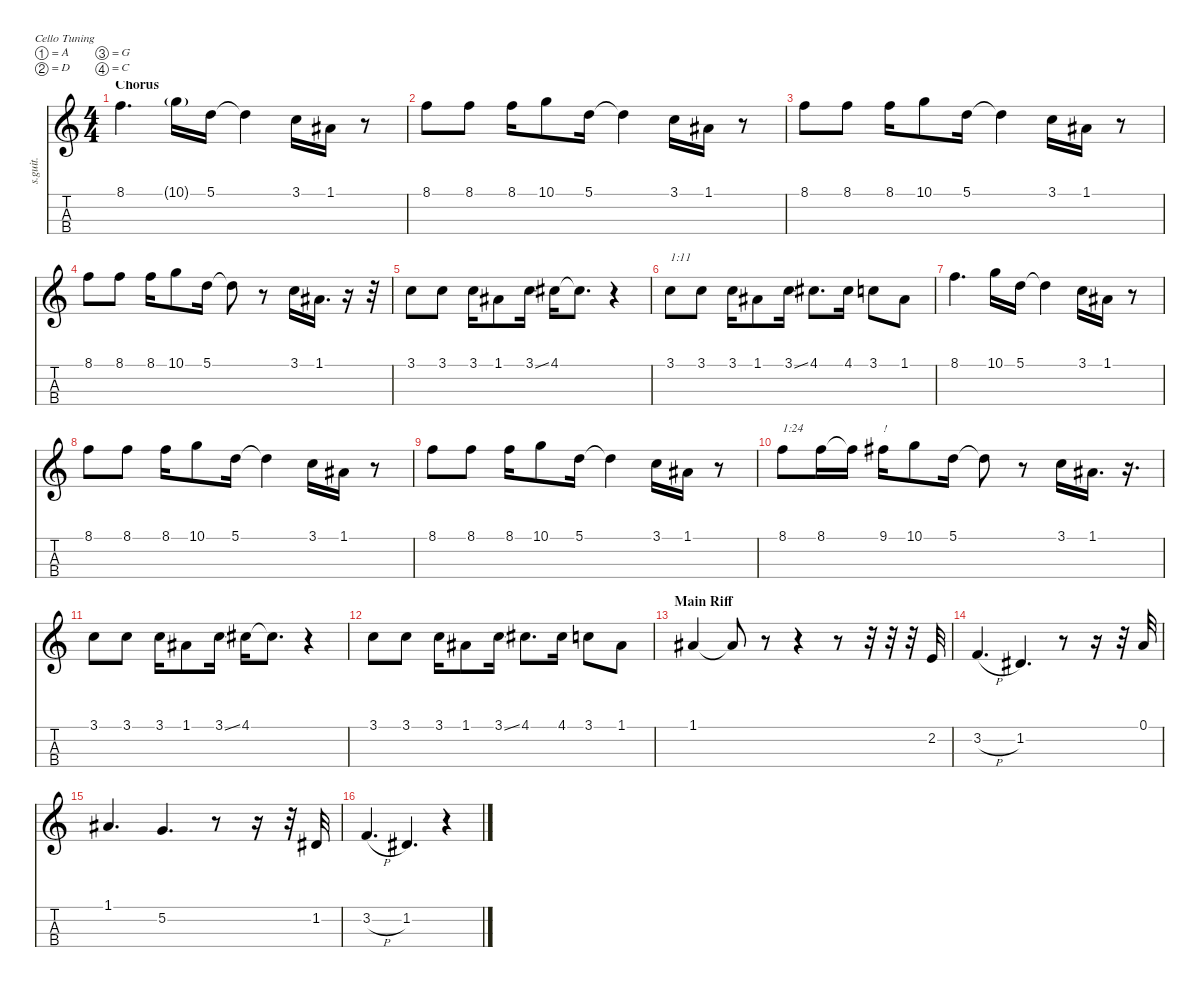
\defaultSystemsLayout 4
\hideDynamics
\bracketExtendMode nobrackets
\track ("Kurt Cobain | Vocals" "s.guit.") {instrument cello}
\staff {score tabs}
\tuning (A3 D3 G2 C2)
\displaytranspose 12
\ts (4 4)
\section ("" "Chorus")
\tempo (79 hide)
\clef g2
\ks c
8.1.4{d lyrics (0 "") lyrics (1 "") lyrics (2 "") lyrics (3 "") lyrics (4 "") dy f} 10.1{g}.16{lyrics (0 "") lyrics (1 "") lyrics (2 "") lyrics (3 "") lyrics (4 "") dy ff} 5.1.16{lyrics (0 "") lyrics (1 "") lyrics (2 "") lyrics (3 "") lyrics (4 "") dy f} 5.1{t}.4{lyrics (0 "") lyrics (1 "") lyrics (2 "") lyrics (3 "") lyrics (4 "")} 3.1.16{lyrics (0 "") lyrics (1 "") lyrics (2 "") lyrics (3 "") lyrics (4 "")} 1.1{acc #}.16{lyrics (0 "") lyrics (1 "") lyrics (2 "") lyrics (3 "") lyrics (4 "")} r.8 |
8.1.8{lyrics (0 "") lyrics (1 "") lyrics (2 "") lyrics (3 "") lyrics (4 "")} 8.1.8{lyrics (0 "") lyrics (1 "") lyrics (2 "") lyrics (3 "") lyrics (4 "")} 8.1.16{lyrics (0 "") lyrics (1 "") lyrics (2 "") lyrics (3 "") lyrics (4 "")} 10.1.8{lyrics (0 "") lyrics (1 "") lyrics (2 "") lyrics (3 "") lyrics (4 "")} 5.1.16{lyrics (0 "") lyrics (1 "") lyrics (2 "") lyrics (3 "") lyrics (4 "")} 5.1{t}.4{lyrics (0 "") lyrics (1 "") lyrics (2 "") lyrics (3 "") lyrics (4 "")} 3.1.16{lyrics (0 "") lyrics (1 "") lyrics (2 "") lyrics (3 "") lyrics (4 "")} 1.1{acc #}.16{lyrics (0 "") lyrics (1 "") lyrics (2 "") lyrics (3 "") lyrics (4 "")} r.8 |
8.1.8{lyrics (0 "") lyrics (1 "") lyrics (2 "") lyrics (3 "") lyrics (4 "")} 8.1.8{lyrics (0 "") lyrics (1 "") lyrics (2 "") lyrics (3 "") lyrics (4 "")} 8.1.16{lyrics (0 "") lyrics (1 "") lyrics (2 "") lyrics (3 "") lyrics (4 "")} 10.1.8{lyrics (0 "") lyrics (1 "") lyrics (2 "") lyrics (3 "") lyrics (4 "")} 5.1.16{lyrics (0 "") lyrics (1 "") lyrics (2 "") lyrics (3 "") lyrics (4 "")} 5.1{t}.4{lyrics (0 "") lyrics (1 "") lyrics (2 "") lyrics (3 "") lyrics (4 "")} 3.1.16{lyrics (0 "") lyrics (1 "") lyrics (2 "") lyrics (3 "") lyrics (4 "")} 1.1{acc #}.16{lyrics (0 "") lyrics (1 "") lyrics (2 "") lyrics (3 "") lyrics (4 "")} r.8 |
8.1.8{lyrics (0 "") lyrics (1 "") lyrics (2 "") lyrics (3 "") lyrics (4 "")} 8.1.8{lyrics (0 "") lyrics (1 "") lyrics (2 "") lyrics (3 "") lyrics (4 "")} 8.1.16{lyrics (0 "") lyrics (1 "") lyrics (2 "") lyrics (3 "") lyrics (4 "")} 10.1.8{lyrics (0 "") lyrics (1 "") lyrics (2 "") lyrics (3 "") lyrics (4 "")} 5.1.16{lyrics (0 "") lyrics (1 "") lyrics (2 "") lyrics (3 "") lyrics (4 "")} 5.1{t}.8{lyrics (0 "") lyrics (1 "") lyrics (2 "") lyrics (3 "") lyrics (4 "")} r.8 3.1.16{lyrics (0 "") lyrics (1 "") lyrics (2 "") lyrics (3 "") lyrics (4 "")} 1.1{acc #}.16{d lyrics (0 "") lyrics (1 "") lyrics (2 "") lyrics (3 "") lyrics (4 "")} r.16 r.32 |
3.1.8{lyrics (0 "") lyrics (1 "") lyrics (2 "") lyrics (3 "") lyrics (4 "")} 3.1.8{lyrics (0 "") lyrics (1 "") lyrics (2 "") lyrics (3 "") lyrics (4 "")} 3.1.16{lyrics (0 "") lyrics (1 "") lyrics (2 "") lyrics (3 "") lyrics (4 "")} 1.1{acc #}.8{lyrics (0 "") lyrics (1 "") lyrics (2 "") lyrics (3 "") lyrics (4 "")} 3.1{ss}.16{lyrics (0 "") lyrics (1 "") lyrics (2 "") lyrics (3 "") lyrics (4 "")} 4.1{acc #}.16{lyrics (0 "") lyrics (1 "") lyrics (2 "") lyrics (3 "") lyrics (4 "")} 4.1{t acc #}.8{d lyrics (0 "") lyrics (1 "") lyrics (2 "") lyrics (3 "") lyrics (4 "")} r.4 |
3.1.8{txt "1:11" lyrics (0 "") lyrics (1 "") lyrics (2 "") lyrics (3 "") lyrics (4 "")} 3.1.8{lyrics (0 "") lyrics (1 "") lyrics (2 "") lyrics (3 "") lyrics (4 "")} 3.1.16{lyrics (0 "") lyrics (1 "") lyrics (2 "") lyrics (3 "") lyrics (4 "")} 1.1{acc #}.8{lyrics (0 "") lyrics (1 "") lyrics (2 "") lyrics (3 "") lyrics (4 "")} 3.1{ss}.16{lyrics (0 "") lyrics (1 "") lyrics (2 "") lyrics (3 "") lyrics (4 "")} 4.1{acc #}.8{d lyrics (0 "") lyrics (1 "") lyrics (2 "") lyrics (3 "") lyrics (4 "")} 4.1{acc #}.16{lyrics (0 "") lyrics (1 "") lyrics (2 "") lyrics (3 "") lyrics (4 "")} 3.1.8{lyrics (0 "") lyrics (1 "") lyrics (2 "") lyrics (3 "") lyrics (4 "")} 1.1{acc #}.8{lyrics (0 "") lyrics (1 "") lyrics (2 "") lyrics (3 "") lyrics (4 "")} |
8.1.4{d lyrics (0 "") lyrics (1 "") lyrics (2 "") lyrics (3 "") lyrics (4 "")} 10.1.16{lyrics (0 "") lyrics (1 "") lyrics (2 "") lyrics (3 "") lyrics (4 "")} 5.1.16{lyrics (0 "") lyrics (1 "") lyrics (2 "") lyrics (3 "") lyrics (4 "")} 5.1{t}.4{lyrics (0 "") lyrics (1 "") lyrics (2 "") lyrics (3 "") lyrics (4 "")} 3.1.16{lyrics (0 "") lyrics (1 "") lyrics (2 "") lyrics (3 "") lyrics (4 "")} 1.1{acc #}.16{lyrics (0 "") lyrics (1 "") lyrics (2 "") lyrics (3 "") lyrics (4 "")} r.8 |
8.1.8{lyrics (0 "") lyrics (1 "") lyrics (2 "") lyrics (3 "") lyrics (4 "")} 8.1.8{lyrics (0 "") lyrics (1 "") lyrics (2 "") lyrics (3 "") lyrics (4 "")} 8.1.16{lyrics (0 "") lyrics (1 "") lyrics (2 "") lyrics (3 "") lyrics (4 "")} 10.1.8{lyrics (0 "") lyrics (1 "") lyrics (2 "") lyrics (3 "") lyrics (4 "")} 5.1.16{lyrics (0 "") lyrics (1 "") lyrics (2 "") lyrics (3 "") lyrics (4 "")} 5.1{t}.4{lyrics (0 "") lyrics (1 "") lyrics (2 "") lyrics (3 "") lyrics (4 "")} 3.1.16{lyrics (0 "") lyrics (1 "") lyrics (2 "") lyrics (3 "") lyrics (4 "")} 1.1{acc #}.16{lyrics (0 "") lyrics (1 "") lyrics (2 "") lyrics (3 "") lyrics (4 "")} r.8 |
8.1.8{lyrics (0 "") lyrics (1 "") lyrics (2 "") lyrics (3 "") lyrics (4 "")} 8.1.8{lyrics (0 "") lyrics (1 "") lyrics (2 "") lyrics (3 "") lyrics (4 "")} 8.1.16{lyrics (0 "") lyrics (1 "") lyrics (2 "") lyrics (3 "") lyrics (4 "")} 10.1.8{lyrics (0 "") lyrics (1 "") lyrics (2 "") lyrics (3 "") lyrics (4 "")} 5.1.16{lyrics (0 "") lyrics (1 "") lyrics (2 "") lyrics (3 "") lyrics (4 "")} 5.1{t}.4{lyrics (0 "") lyrics (1 "") lyrics (2 "") lyrics (3 "") lyrics (4 "")} 3.1.16{lyrics (0 "") lyrics (1 "") lyrics (2 "") lyrics (3 "") lyrics (4 "")} 1.1{acc #}.16{lyrics (0 "") lyrics (1 "") lyrics (2 "") lyrics (3 "") lyrics (4 "")} r.8 |
8.1.8{txt "1:24" lyrics (0 "") lyrics (1 "") lyrics (2 "") lyrics (3 "") lyrics (4 "")} 8.1.16{lyrics (0 "") lyrics (1 "") lyrics (2 "") lyrics (3 "") lyrics (4 "")} 8.1{t}.16{lyrics (0 "") lyrics (1 "") lyrics (2 "") lyrics (3 "") lyrics (4 "")} 9.1{acc #}.16{txt "!" lyrics (0 "") lyrics (1 "") lyrics (2 "") lyrics (3 "") lyrics (4 "")} 10.1.8{lyrics (0 "") lyrics (1 "") lyrics (2 "") lyrics (3 "") lyrics (4 "")} 5.1.16{lyrics (0 "") lyrics (1 "") lyrics (2 "") lyrics (3 "") lyrics (4 "")} 5.1{t}.8{lyrics (0 "") lyrics (1 "") lyrics (2 "") lyrics (3 "") lyrics (4 "")} r.8 3.1.16{lyrics (0 "") lyrics (1 "") lyrics (2 "") lyrics (3 "") lyrics (4 "")} 1.1{acc #}.16{d lyrics (0 "") lyrics (1 "") lyrics (2 "") lyrics (3 "") lyrics (4 "")} r.16{d} |
3.1.8{lyrics (0 "") lyrics (1 "") lyrics (2 "") lyrics (3 "") lyrics (4 "")} 3.1.8{lyrics (0 "") lyrics (1 "") lyrics (2 "") lyrics (3 "") lyrics (4 "")} 3.1.16{lyrics (0 "") lyrics (1 "") lyrics (2 "") lyrics (3 "") lyrics (4 "")} 1.1{acc #}.8{lyrics (0 "") lyrics (1 "") lyrics (2 "") lyrics (3 "") lyrics (4 "")} 3.1{ss}.16{lyrics (0 "") lyrics (1 "") lyrics (2 "") lyrics (3 "") lyrics (4 "")} 4.1{acc #}.16{lyrics (0 "") lyrics (1 "") lyrics (2 "") lyrics (3 "") lyrics (4 "")} 4.1{t acc #}.8{d lyrics (0 "") lyrics (1 "") lyrics (2 "") lyrics (3 "") lyrics (4 "")} r.4 |
3.1.8{lyrics (0 "") lyrics (1 "") lyrics (2 "") lyrics (3 "") lyrics (4 "")} 3.1.8{lyrics (0 "") lyrics (1 "") lyrics (2 "") lyrics (3 "") lyrics (4 "")} 3.1.16{lyrics (0 "") lyrics (1 "") lyrics (2 "") lyrics (3 "") lyrics (4 "")} 1.1{acc #}.8{lyrics (0 "") lyrics (1 "") lyrics (2 "") lyrics (3 "") lyrics (4 "")} 3.1{ss}.16{lyrics (0 "") lyrics (1 "") lyrics (2 "") lyrics (3 "") lyrics (4 "")} 4.1{acc #}.8{d lyrics (0 "") lyrics (1 "") lyrics (2 "") lyrics (3 "") lyrics (4 "")} 4.1{acc #}.16{lyrics (0 "") lyrics (1 "") lyrics (2 "") lyrics (3 "") lyrics (4 "")} 3.1.8{lyrics (0 "") lyrics (1 "") lyrics (2 "") lyrics (3 "") lyrics (4 "")} 1.1{acc #}.8{lyrics (0 "") lyrics (1 "") lyrics (2 "") lyrics (3 "") lyrics (4 "")} |
\section ("" "Main Riff")
1.1{acc #}.4{lyrics (0 "") lyrics (1 "") lyrics (2 "") lyrics (3 "") lyrics (4 "")} 1.1{t acc #}.8{lyrics (0 "") lyrics (1 "") lyrics (2 "") lyrics (3 "") lyrics (4 "")} r.8 r.4 r.8 r.32 r.32 r.32 2.2.32{lyrics (0 "") lyrics (1 "") lyrics (2 "") lyrics (3 "") lyrics (4 "")} |
3.2{h}.4{d lyrics (0 "") lyrics (1 "") lyrics (2 "") lyrics (3 "") lyrics (4 "")} 1.2{acc #}.4{d lyrics (0 "") lyrics (1 "") lyrics (2 "") lyrics (3 "") lyrics (4 "")} r.8 r.16 r.32 0.1.32{lyrics (0 "") lyrics (1 "") lyrics (2 "") lyrics (3 "") lyrics (4 "")} |
1.1{acc #}.4{d lyrics (0 "") lyrics (1 "") lyrics (2 "") lyrics (3 "") lyrics (4 "")} 5.2.4{d lyrics (0 "") lyrics (1 "") lyrics (2 "") lyrics (3 "") lyrics (4 "")} r.8 r.16 r.32 1.2{acc #}.32{lyrics (0 "") lyrics (1 "") lyrics (2 "") lyrics (3 "") lyrics (4 "")} |
3.2{h}.4{d lyrics (0 "") lyrics (1 "") lyrics (2 "") lyrics (3 "") lyrics (4 "")} 1.2{acc #}.4{d lyrics (0 "") lyrics (1 "") lyrics (2 "") lyrics (3 "") lyrics (4 "")} r.4
